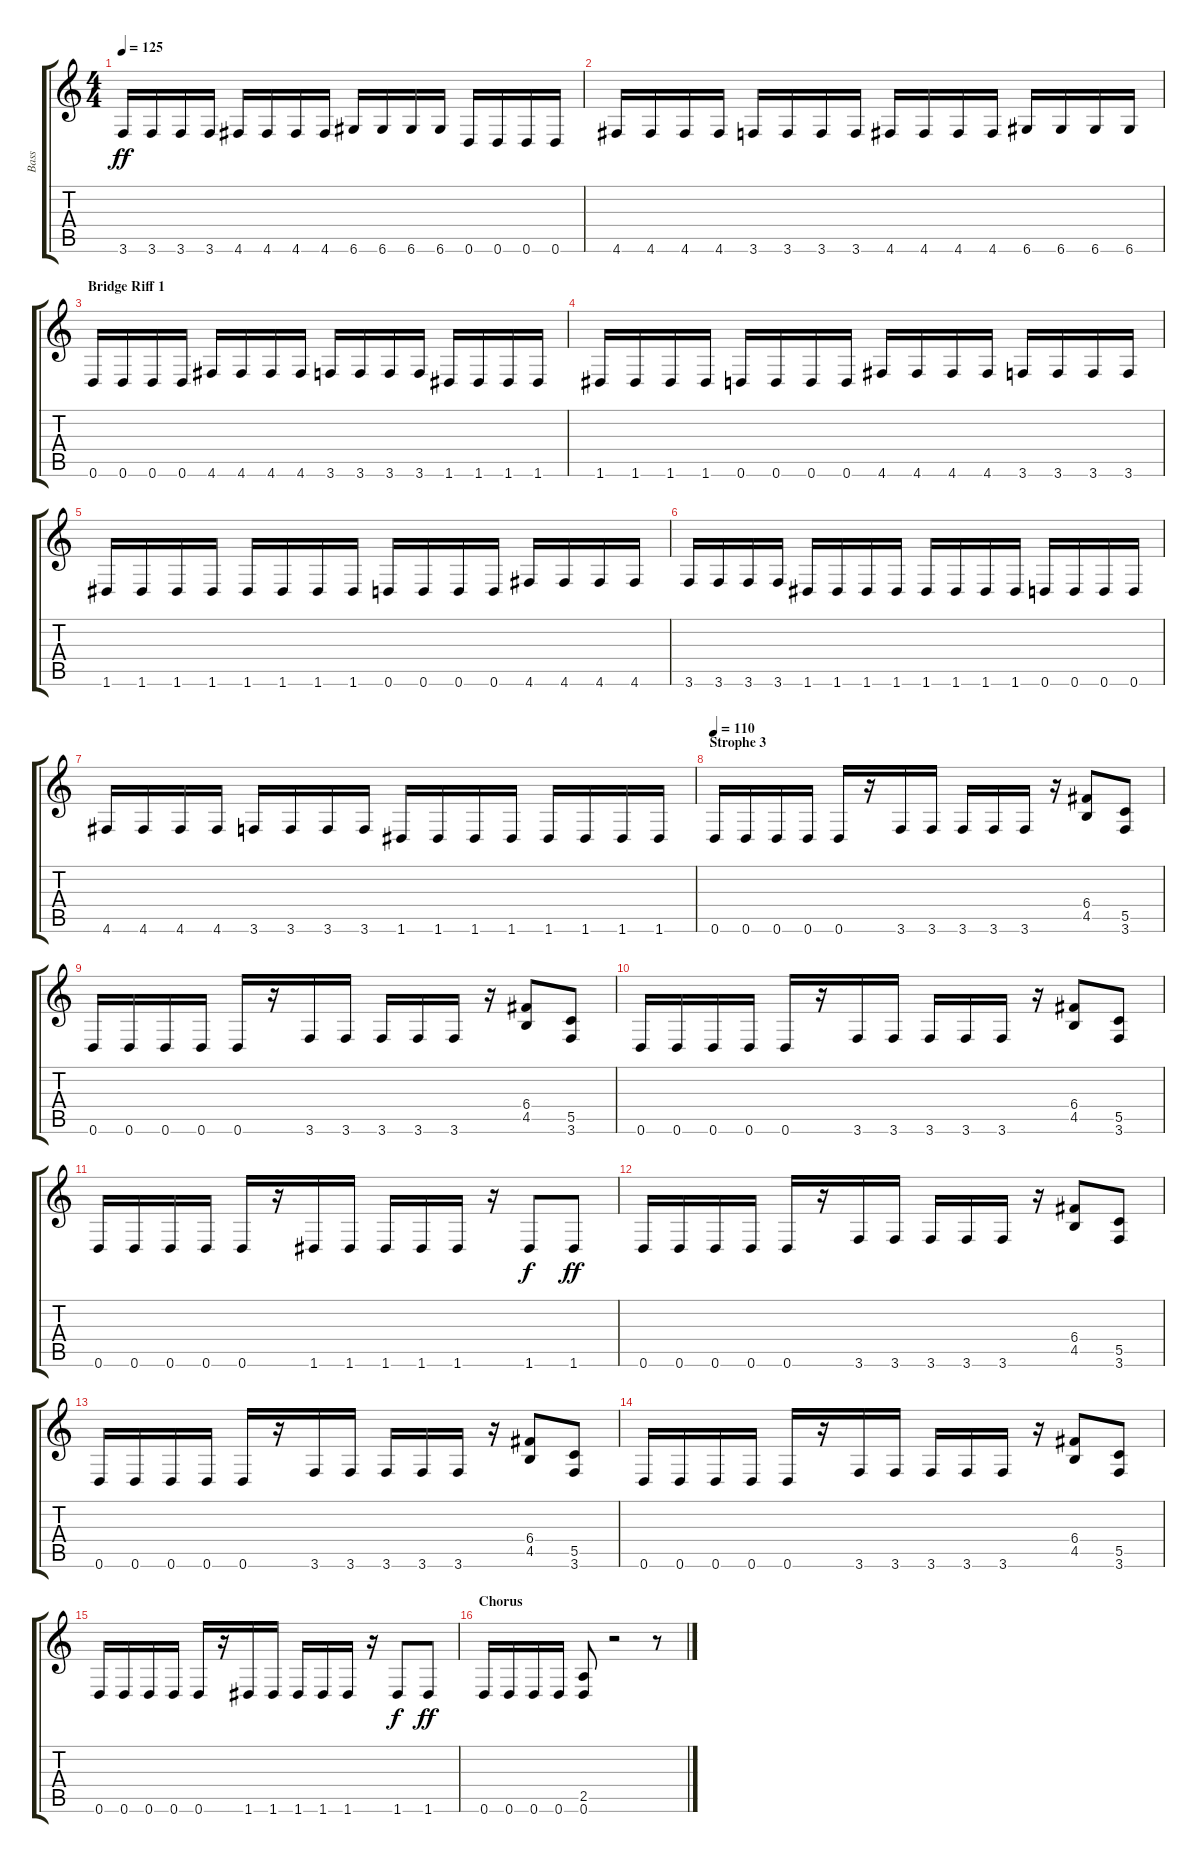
\track ("Bass" "Bass") {instrument electricbasspick}
\staff {score tabs}
\tuning (D4 A3 F3 C3 G2 D2) {hide}
\ts (4 4)
\tempo 125
\clef g2
\ks c
3.6.16{dy ff} 3.6.16 3.6.16 3.6.16 4.6.16 4.6.16 4.6.16 4.6.16 6.6.16 6.6.16 6.6.16 6.6.16 0.6.16 0.6.16 0.6.16 0.6.16 |
4.6.16 4.6.16 4.6.16 4.6.16 3.6.16 3.6.16 3.6.16 3.6.16 4.6.16 4.6.16 4.6.16 4.6.16 6.6.16 6.6.16 6.6.16 6.6.16 |
\section ("" "Bridge Riff 1")
0.6.16 0.6.16 0.6.16 0.6.16 4.6.16 4.6.16 4.6.16 4.6.16 3.6.16 3.6.16 3.6.16 3.6.16 1.6.16 1.6.16 1.6.16 1.6.16 |
1.6.16 1.6.16 1.6.16 1.6.16 0.6.16 0.6.16 0.6.16 0.6.16 4.6.16 4.6.16 4.6.16 4.6.16 3.6.16 3.6.16 3.6.16 3.6.16 |
1.6.16 1.6.16 1.6.16 1.6.16 1.6.16 1.6.16 1.6.16 1.6.16 0.6.16 0.6.16 0.6.16 0.6.16 4.6.16 4.6.16 4.6.16 4.6.16 |
3.6.16 3.6.16 3.6.16 3.6.16 1.6.16 1.6.16 1.6.16 1.6.16 1.6.16 1.6.16 1.6.16 1.6.16 0.6.16 0.6.16 0.6.16 0.6.16 |
4.6.16 4.6.16 4.6.16 4.6.16 3.6.16 3.6.16 3.6.16 3.6.16 1.6.16 1.6.16 1.6.16 1.6.16 1.6.16 1.6.16 1.6.16 1.6.16 |
\section ("" "Strophe 3")
\tempo 110
0.6.16 0.6.16 0.6.16 0.6.16 0.6.16 r.16 3.6.16 3.6.16 3.6.16 3.6.16 3.6.16 r.16 (6.4 4.5).8 (5.5 3.6).8 |
0.6.16 0.6.16 0.6.16 0.6.16 0.6.16 r.16 3.6.16 3.6.16 3.6.16 3.6.16 3.6.16 r.16 (6.4 4.5).8 (5.5 3.6).8 |
0.6.16 0.6.16 0.6.16 0.6.16 0.6.16 r.16 3.6.16 3.6.16 3.6.16 3.6.16 3.6.16 r.16 (6.4 4.5).8 (5.5 3.6).8 |
0.6.16 0.6.16 0.6.16 0.6.16 0.6.16 r.16 1.6.16 1.6.16 1.6.16 1.6.16 1.6.16 r.16 1.6.8{dy f} 1.6.8{dy ff} |
0.6.16 0.6.16 0.6.16 0.6.16 0.6.16 r.16 3.6.16 3.6.16 3.6.16 3.6.16 3.6.16 r.16 (6.4 4.5).8 (5.5 3.6).8 |
0.6.16 0.6.16 0.6.16 0.6.16 0.6.16 r.16 3.6.16 3.6.16 3.6.16 3.6.16 3.6.16 r.16 (6.4 4.5).8 (5.5 3.6).8 |
0.6.16 0.6.16 0.6.16 0.6.16 0.6.16 r.16 3.6.16 3.6.16 3.6.16 3.6.16 3.6.16 r.16 (6.4 4.5).8 (5.5 3.6).8 |
0.6.16 0.6.16 0.6.16 0.6.16 0.6.16 r.16 1.6.16 1.6.16 1.6.16 1.6.16 1.6.16 r.16 1.6.8{dy f} 1.6.8{dy ff} |
\section ("" "Chorus")
0.6.16 0.6.16 0.6.16 0.6.16 (2.5 0.6).8 r.2 r.8
